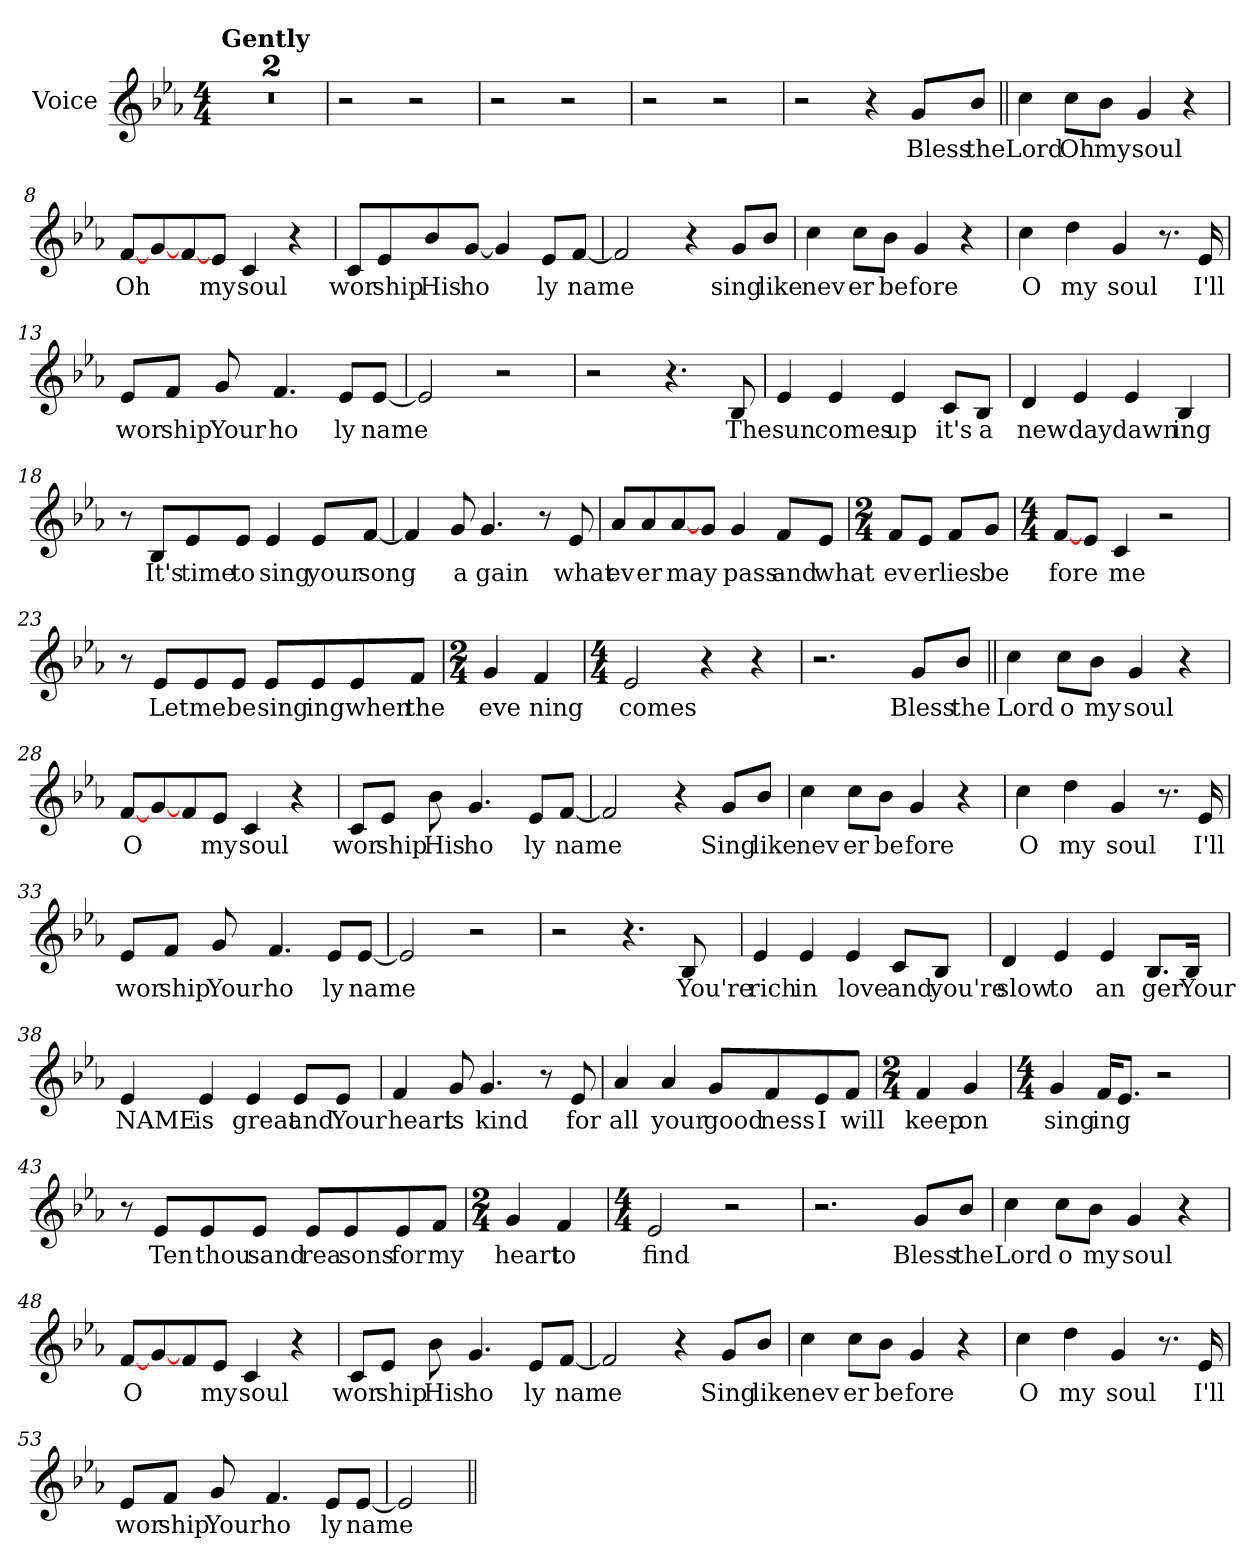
**kern	**text
*part1	*part1
*staff1	*staff1
*I"Voice	*
*I'V	*
*clefG2	*
*k[b-e-a-]	*
*E-:	*
*M4/4	*
*MM73	*
=1	=1
!LO:TX:a:B:t=Gently	!
1r	.
=2	=2
1r	.
=3	=3
2r	.
2r	.
=4	=4
2r	.
2r	.
=5	=5
2r	.
2r	.
=6	=6
2r	.
4r	.
!	!LO:LY:b
8g/L	Bless
!	!LO:LY:b
8b-/J	the
!!LO:LB:g=z
=7||	=7||
!	!LO:LY:b
4cc\	Lord
!	!LO:LY:b
8cc\L	Oh
!	!LO:LY:b
8b-\J	my
!	!LO:LY:b
4g/	soul
4r	.
=8	=8
!	!LO:LY:b
[8f/L	Oh
[8g/	.
[8f/	.
!	!LO:LY:b
8e-/J	my
!	!LO:LY:b
4c/	soul
4r	.
=9	=9
!	!LO:LY:b
8c/L	wor
!	!LO:LY:b
8e-/	ship
!	!LO:LY:b
8b-/	His
!	!LO:LY:b
[8g/J	ho
4g/]	.
!	!LO:LY:b
8e-/L	ly
!	!LO:LY:b
[8f/J	name
=10	=10
2f/]	.
4r	.
!	!LO:LY:b
8g/L	sing
!	!LO:LY:b
8b-/J	like
!!LO:LB:g=z
=11	=11
!	!LO:LY:b
4cc\	nev
!	!LO:LY:b
8cc\L	er
!	!LO:LY:b
8b-\J	be
!	!LO:LY:b
4g/	fore
4r	.
=12	=12
!	!LO:LY:b
4cc\	O
!	!LO:LY:b
4dd\	my
!	!LO:LY:b
4g/	soul
8.r	.
!	!LO:LY:b
16e-/	I'll
=13	=13
!	!LO:LY:b
8e-/L	wor
!	!LO:LY:b
8f/J	ship
!	!LO:LY:b
8g/	Your
!	!LO:LY:b
4.f/	ho
!	!LO:LY:b
8e-/L	ly
!	!LO:LY:b
[8e-/J	name
=14	=14
2e-/]	.
2r	.
=15	=15
2r	.
4.r	.
!	!LO:LY:b
8B-/	The
!!LO:LB:g=z
=16	=16
!	!LO:LY:b
4e-/	sun
!	!LO:LY:b
4e-/	comes
!	!LO:LY:b
4e-/	up
!	!LO:LY:b
8c/L	it's
!	!LO:LY:b
8B-/J	a
=17	=17
!	!LO:LY:b
4d/	new
!	!LO:LY:b
4e-/	day
!	!LO:LY:b
4e-/	dawn
!	!LO:LY:b
4B-/	ing
=18	=18
8r	.
!	!LO:LY:b
8B-/L	It's
!	!LO:LY:b
8e-/	time
!	!LO:LY:b
8e-/J	to
!	!LO:LY:b
4e-/	sing
!	!LO:LY:b
8e-/L	your
!	!LO:LY:b
[8f/J	song
=19	=19
4f/]	.
!	!LO:LY:b
8g/	a
!	!LO:LY:b
4.g/	gain
8r	.
!	!LO:LY:b
8e-/	what
!!LO:LB:g=z
=20	=20
!	!LO:LY:b
8a-/L	ev
!	!LO:LY:b
8a-/	er
!	!LO:LY:b
[8a-/	may
8g/J	.
!	!LO:LY:b
4g/	pass
!	!LO:LY:b
8f/L	and
!	!LO:LY:b
8e-/J	what
=21	=21
*M2/4	*
!	!LO:LY:b
8f/L	ev
!	!LO:LY:b
8e-/J	er
!	!LO:LY:b
8f/L	lies
!	!LO:LY:b
8g/J	be
=22	=22
*M4/4	*
!	!LO:LY:b
[8f/L	fore
8e-/J	.
!	!LO:LY:b
4c/	me
2r	.
=23	=23
8r	.
!	!LO:LY:b
8e-/L	Let
!	!LO:LY:b
8e-/	me
!	!LO:LY:b
8e-/J	be
!	!LO:LY:b
8e-/L	sing
!	!LO:LY:b
8e-/	ing
!	!LO:LY:b
8e-/	when
!	!LO:LY:b
8f/J	the
!!LO:LB:g=z
=24	=24
*M2/4	*
!	!LO:LY:b
4g/	eve
!	!LO:LY:b
4f/	ning
=25	=25
*M4/4	*
!	!LO:LY:b
2e-/	comes
4r	.
4r	.
=26	=26
2.r	.
!	!LO:LY:b
8g/L	Bless
!	!LO:LY:b
8b-/J	the
=27||	=27||
!	!LO:LY:b
4cc\	Lord
!	!LO:LY:b
8cc\L	o
!	!LO:LY:b
8b-\J	my
!	!LO:LY:b
4g/	soul
4r	.
=28	=28
!	!LO:LY:b
[8f/L	O
[8g/	.
8f/	.
!	!LO:LY:b
8e-/J	my
!	!LO:LY:b
4c/	soul
4r	.
!!LO:LB:g=z
=29	=29
!	!LO:LY:b
8c/L	wor
!	!LO:LY:b
8e-/J	ship
!	!LO:LY:b
8b-\	His
!	!LO:LY:b
4.g/	ho
!	!LO:LY:b
8e-/L	ly
!	!LO:LY:b
[8f/J	name
=30	=30
2f/]	.
4r	.
!	!LO:LY:b
8g/L	Sing
!	!LO:LY:b
8b-/J	like
=31	=31
!	!LO:LY:b
4cc\	nev
!	!LO:LY:b
8cc\L	er
!	!LO:LY:b
8b-\J	be
!	!LO:LY:b
4g/	fore
4r	.
=32	=32
!	!LO:LY:b
4cc\	O
!	!LO:LY:b
4dd\	my
!	!LO:LY:b
4g/	soul
8.r	.
!	!LO:LY:b
16e-/	I'll
!!LO:LB:g=z
=33	=33
!	!LO:LY:b
8e-/L	wor
!	!LO:LY:b
8f/J	ship
!	!LO:LY:b
8g/	Your
!	!LO:LY:b
4.f/	ho
!	!LO:LY:b
8e-/L	ly
!	!LO:LY:b
[8e-/J	name
=34	=34
2e-/]	.
2r	.
=35	=35
2r	.
4.r	.
!	!LO:LY:b
8B-/	You're
=36	=36
!	!LO:LY:b
4e-/	rich
!	!LO:LY:b
4e-/	in
!	!LO:LY:b
4e-/	love
!	!LO:LY:b
8c/L	and
!	!LO:LY:b
8B-/J	you're
!!LO:PB:g=z
=37	=37
!	!LO:LY:b
4d/	slow
!	!LO:LY:b
4e-/	to
!	!LO:LY:b
4e-/	an
!	!LO:LY:b
8.B-/L	ger
!	!LO:LY:b
16B-/Jk	Your
=38	=38
!	!LO:LY:b
4e-/	NAME
!	!LO:LY:b
4e-/	is
!	!LO:LY:b
4e-/	great
!	!LO:LY:b
8e-/L	and
!	!LO:LY:b
8e-/J	Your
=39	=39
!	!LO:LY:b
4f/	heart
!	!LO:LY:b
8g/	is
!	!LO:LY:b
4.g/	kind
8r	.
!	!LO:LY:b
8e-/	for
=40	=40
!	!LO:LY:b
4a-/	all
!	!LO:LY:b
4a-/	your
!	!LO:LY:b
8g/L	good
!	!LO:LY:b
8f/	ness
!	!LO:LY:b
8e-/	I
!	!LO:LY:b
8f/J	will
!!LO:LB:g=z
=41	=41
*M2/4	*
!	!LO:LY:b
4f/	keep
!	!LO:LY:b
4g/	on
=42	=42
*M4/4	*
!	!LO:LY:b
4g/	sing
!	!LO:LY:b
16f/KL	ing
8.e-/J	.
2r	.
=43	=43
8r	.
!	!LO:LY:b
8e-/L	Ten
!	!LO:LY:b
8e-/	thou
!	!LO:LY:b
8e-/J	sand
!	!LO:LY:b
8e-/L	rea
!	!LO:LY:b
8e-/	sons
!	!LO:LY:b
8e-/	for
!	!LO:LY:b
8f/J	my
=44	=44
*M2/4	*
!	!LO:LY:b
4g/	heart
!	!LO:LY:b
4f/	to
=45	=45
*M4/4	*
!	!LO:LY:b
2e-/	find
2r	.
!!LO:LB:g=z
=46	=46
2.r	.
!	!LO:LY:b
8g/L	Bless
!	!LO:LY:b
8b-/J	the
=47	=47
!	!LO:LY:b
4cc\	Lord
!	!LO:LY:b
8cc\L	o
!	!LO:LY:b
8b-\J	my
!	!LO:LY:b
4g/	soul
4r	.
=48	=48
!	!LO:LY:b
[8f/L	O
[8g/	.
8f/	.
!	!LO:LY:b
8e-/J	my
!	!LO:LY:b
4c/	soul
4r	.
=49	=49
!	!LO:LY:b
8c/L	wor
!	!LO:LY:b
8e-/J	ship
!	!LO:LY:b
8b-\	His
!	!LO:LY:b
4.g/	ho
!	!LO:LY:b
8e-/L	ly
!	!LO:LY:b
[8f/J	name
!!LO:LB:g=z
=50	=50
2f/]	.
4r	.
!	!LO:LY:b
8g/L	Sing
!	!LO:LY:b
8b-/J	like
=51	=51
!	!LO:LY:b
4cc\	nev
!	!LO:LY:b
8cc\L	er
!	!LO:LY:b
8b-\J	be
!	!LO:LY:b
4g/	fore
4r	.
=52	=52
!	!LO:LY:b
4cc\	O
!	!LO:LY:b
4dd\	my
!	!LO:LY:b
4g/	soul
8.r	.
!	!LO:LY:b
16e-/	I'll
=53	=53
!	!LO:LY:b
8e-/L	wor
!	!LO:LY:b
8f/J	ship
!	!LO:LY:b
8g/	Your
!	!LO:LY:b
4.f/	ho
!	!LO:LY:b
8e-/L	ly
!	!LO:LY:b
[8e-/J	name
=54	=54
2e-/]	.
=||	=||
*-	*-
